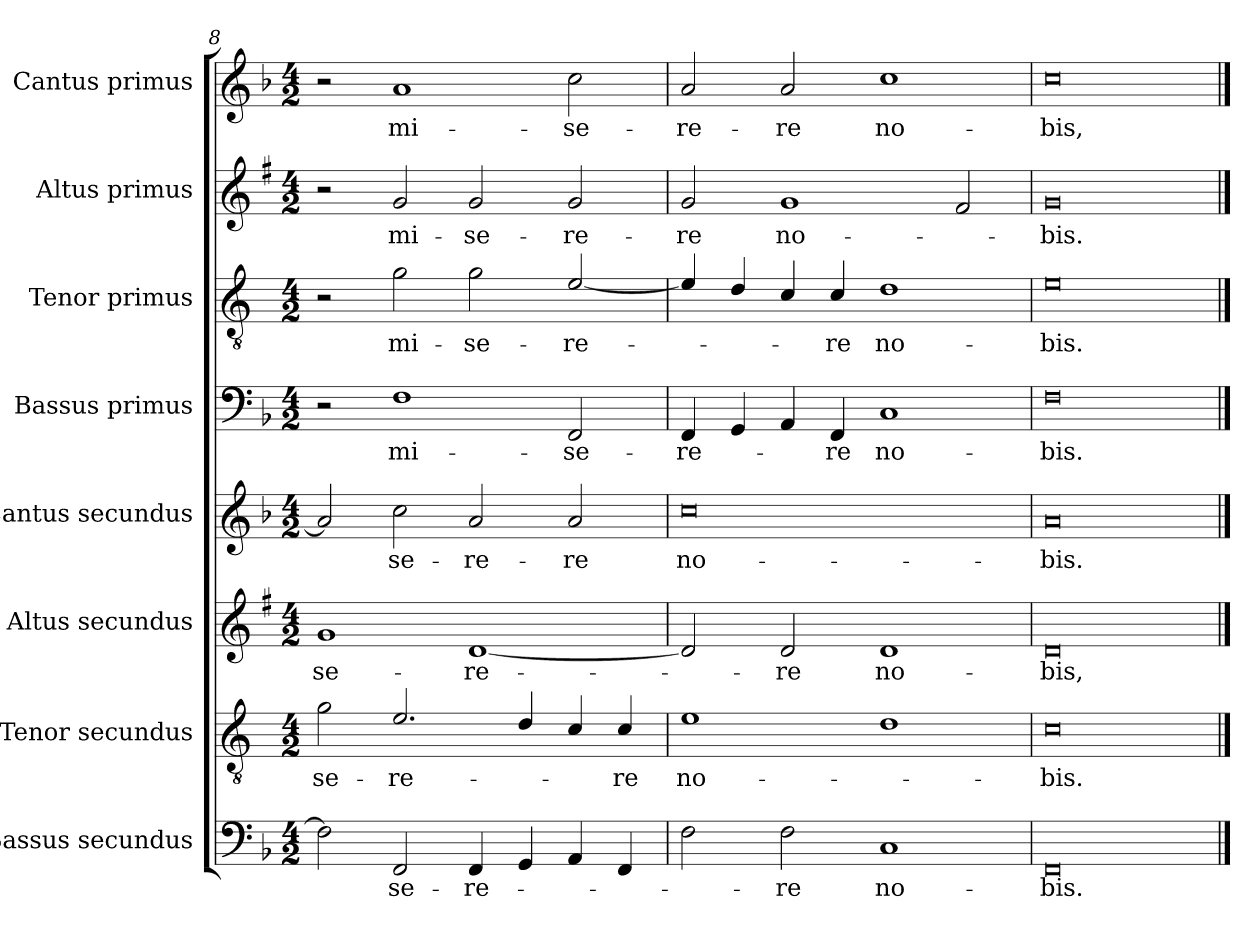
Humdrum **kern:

**kern	**text	**kern	**text	**kern	**text	**kern	**text	**kern	**text	**kern	**text	**kern	**text	**kern	**text
*part8	*part8	*part7	*part7	*part6	*part6	*part5	*part5	*part4	*part4	*part3	*part3	*part2	*part2	*part1	*part1
*staff8	*staff8	*staff7	*staff7	*staff6	*staff6	*staff5	*staff5	*staff4	*staff4	*staff3	*staff3	*staff2	*staff2	*staff1	*staff1
*I"Bassus secundus	*	*I"Tenor secundus	*	*I"Altus secundus	*	*I"Cantus secundus	*	*I"Bassus primus	*	*I"Tenor primus	*	*I"Altus primus	*	*I"Cantus primus	*
*I'B2	*	*I'T2	*	*I'A2	*	*I'C2	*	*I'B1	*	*I'T1	*	*I'A1	*	*I'C1	*
*clefF4	*	*clefGv2	*	*clefG2	*	*clefG2	*	*clefF4	*	*clefGv2	*	*clefG2	*	*clefG2	*
*	*	*ITrd4c7	*	*ITrd1c2	*	*	*	*	*	*ITrd4c7	*	*ITrd1c2	*	*	*
*k[b-]	*	*k[b-]	*	*k[b-]	*	*k[b-]	*	*k[b-]	*	*k[b-]	*	*k[b-]	*	*k[b-]	*
*F:	*	*F:	*	*F:	*	*F:	*	*F:	*	*F:	*	*F:	*	*F:	*
*M4/2	*	*M4/2	*	*M4/2	*	*M4/2	*	*M4/2	*	*M4/2	*	*M4/2	*	*M4/2	*
=8	=8	=8	=8	=8	=8	=8	=8	=8	=8	=8	=8	=8	=8	=8	=8
!	!	!	!LO:LY:b	!	!LO:LY:b	!	!	!	!	!	!	!	!	!	!
2F\]	.	2c\	-se-	1f	-se-	2a/]	.	2r	.	2r	.	2r	.	2r	.
!	!LO:LY:b	!	!LO:LY:b	!	!	!	!LO:LY:b	!	!LO:LY:b	!	!LO:LY:b	!	!LO:LY:b	!	!LO:LY:b
2FF/	-se-	2.A/	-re-	.	.	2cc\	-se-	1F	mi-	2c\	mi-	2f/	mi-	1a	mi-
!	!LO:LY:b	!	!	!	!LO:LY:b	!	!LO:LY:b	!	!	!	!LO:LY:b	!	!LO:LY:b	!	!
4FF/	-re-	.	.	[1c	-re-	2a/	-re-	.	.	2c\	-se-	2f/	-se-	.	.
4GG/	.	4G/	.	.	.	.	.	.	.	.	.	.	.	.	.
!	!	!	!	!	!	!	!LO:LY:b	!	!LO:LY:b	!	!LO:LY:b	!	!LO:LY:b	!	!LO:LY:b
4AA/	.	4F/	.	.	.	2a/	-re	2FF/	-se-	[2A/	-re-	2f/	-re-	2cc\	-se-
!	!	!	!LO:LY:b	!	!	!	!	!	!	!	!	!	!	!	!
4FF/	.	4F/	-re	.	.	.	.	.	.	.	.	.	.	.	.
=9	=9	=9	=9	=9	=9	=9	=9	=9	=9	=9	=9	=9	=9	=9	=9
!	!	!	!LO:LY:b	!	!	!	!LO:LY:b	!	!LO:LY:b	!	!	!	!LO:LY:b	!	!LO:LY:b
2F\	.	1A	no-	2c/]	.	0cc	no-	4FF/	-re-	4A/]	.	2f/	-re	2a/	-re-
.	.	.	.	.	.	.	.	4GG/	.	4G/	.	.	.	.	.
!	!LO:LY:b	!	!	!	!LO:LY:b	!	!	!	!	!	!	!	!LO:LY:b	!	!LO:LY:b
2F\	-re	.	.	2c/	-re	.	.	4AA/	.	4F/	.	1f	no-	2a/	-re
!	!	!	!	!	!	!	!	!	!LO:LY:b	!	!LO:LY:b	!	!	!	!
.	.	.	.	.	.	.	.	4FF/	-re	4F/	-re	.	.	.	.
!	!LO:LY:b	!	!	!	!LO:LY:b	!	!	!	!LO:LY:b	!	!LO:LY:b	!	!	!	!LO:LY:b
1C	no-	1G	.	1c	no-	.	.	1C	no-	1G	no-	.	.	1cc	no-
.	.	.	.	.	.	.	.	.	.	.	.	2e/	.	.	.
=10	=10	=10	=10	=10	=10	=10	=10	=10	=10	=10	=10	=10	=10	=10	=10
!	!LO:LY:b	!	!LO:LY:b	!	!LO:LY:b	!	!LO:LY:b	!	!LO:LY:b	!	!LO:LY:b	!	!LO:LY:b	!	!LO:LY:b
0FF	-bis.	0F	-bis.	0c	-bis,	0a	-bis.	0F	-bis.	0A	-bis.	0f	-bis.	0cc	-bis,
==	==	==	==	==	==	==	==	==	==	==	==	==	==	==	==
*-	*-	*-	*-	*-	*-	*-	*-	*-	*-	*-	*-	*-	*-	*-	*-
